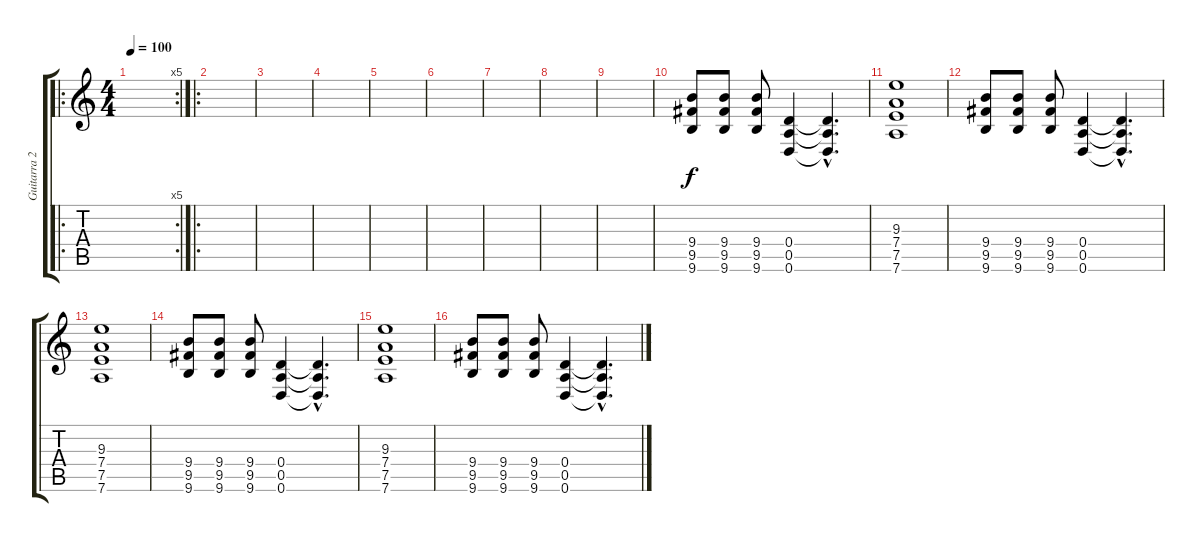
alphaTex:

\track ("Guitarra 2" "Guitarra 2") {instrument distortionguitar}
\staff {score tabs}
\tuning (E4 B3 G3 D3 A2 D2) {hide}
\ro
\rc 5
\ts (4 4)
\tempo 100
\clef g2
\ks c
|
\ro
|
|
|
|
|
|
|
|
(9.4 9.5 9.6).8 (9.4 9.5 9.6).8 (9.4 9.5 9.6).8 (0.4 0.5 0.6).4 (0.4{hac t} 0.5{hac t} 0.6{hac t}).4{d} |
(9.3 7.4 7.5 7.6).1 |
(9.4 9.5 9.6).8 (9.4 9.5 9.6).8 (9.4 9.5 9.6).8 (0.4 0.5 0.6).4 (0.4{hac t} 0.5{hac t} 0.6{hac t}).4{d} |
(9.3 7.4 7.5 7.6).1 |
(9.4 9.5 9.6).8 (9.4 9.5 9.6).8 (9.4 9.5 9.6).8 (0.4 0.5 0.6).4 (0.4{hac t} 0.5{hac t} 0.6{hac t}).4{d} |
(9.3 7.4 7.5 7.6).1 |
(9.4 9.5 9.6).8 (9.4 9.5 9.6).8 (9.4 9.5 9.6).8 (0.4 0.5 0.6).4 (0.4{hac t} 0.5{hac t} 0.6{hac t}).4{d}
